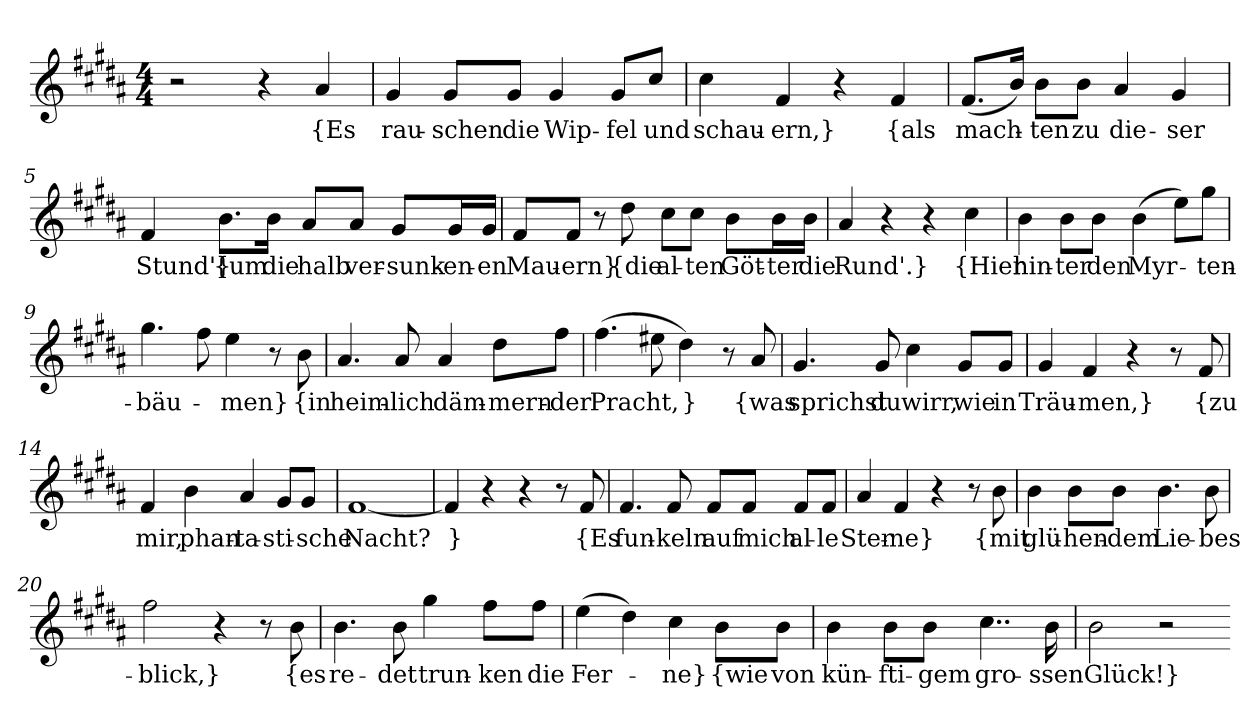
**kern	**text
*part1	*part1
*staff1	*staff1
*clefG2	*
*k[f#c#g#d#a#]	*
*M4/4	*
=1	=1
2r	.
4r	.
4a#	{Es
=2	=2
4g#	rau-
8g#/L	-schen
8g#/J	die
4g#	Wip-
8g#/L	-fel
8cc#/J	und
=3	=3
4cc#	schau-
4f#	-ern,}
4r	.
4f#	{als
=4	=4
(8.f#/L	mach-
16b/Jk)	.
8b\L	-ten
8b\J	zu
4a#	die-
4g#	-ser
=5	=5
4f#	Stund'}
8.b\L	{um
16b\Jk	die
8a#/L	halb
8a#/J	ver-
8g#/L	-sunk-
16g#/L	-en-
16g#/JJ	-en
=6	=6
8f#/L	Mau-
8f#/J	-ern}
8r	.
8dd#	{die
8cc#\L	al-
8cc#\J	-ten
8b\L	Göt-
16b\L	-ter
16b\JJ	die
=7	=7
4a#	Rund'.}
4r	.
4r	.
4cc#	{Hier
=8	=8
4b	hin-
8b\L	-ter
8b\J	den
(4b	Myr-
8ee\L)	.
8gg#\J	-ten-
=9	=9
4.gg#	-bäu-
8ff#	.
4ee	-men}
8r	.
8b	{in
=10	=10
4.a#	heim-
8a#	-lich
4a#	däm-
8dd#\L	-mern-
8ff#\J	-der
=11	=11
(4.ff#	Pracht,
8ee#X	.
4dd#)	}
8r	.
8a#	{was
=12	=12
4.g#	sprichst
8g#	du
4cc#	wirr,
8g#/L	wie
8g#/J	in
=13	=13
4g#	Träu-
4f#	-men,}
4r	.
8r	.
8f#	{zu
=14	=14
4f#	mir,
4b	phan-
4a#	-ta-
8g#/L	-sti-
8g#/J	-sche
=15	=15
[1f#	Nacht?
=16	=16
4f#]	}
4r	.
4r	.
8r	.
8f#	{Es
=17	=17
4.f#	fun-
8f#	-keln
8f#/L	auf
8f#/J	mich
8f#/L	al-
8f#/J	-le
=18	=18
4a#	Ster-
4f#	-ne}
4r	.
8r	.
8b	{mit
=19	=19
4b	glü-
8b\L	-hen-
8b\J	-dem
4.b	Lie-
8b	-bes-
=20	=20
2ff#	-blick,}
4r	.
8r	.
8b	{es
=21	=21
4.b	re-
8b	-det
4gg#	trun-
8ff#\L	-ken
8ff#\J	die
=22	=22
(4ee	Fer-
4dd#)	.
4cc#	-ne}
8b\L	{wie
8b\J	von
=23	=23
4b	kün-
8b\L	-fti-
8b\J	-gem
4..cc#	gro-
16b	-ssen
=24	=24
2b	Glück!}
2r	.
=-	=-
*-	*-
